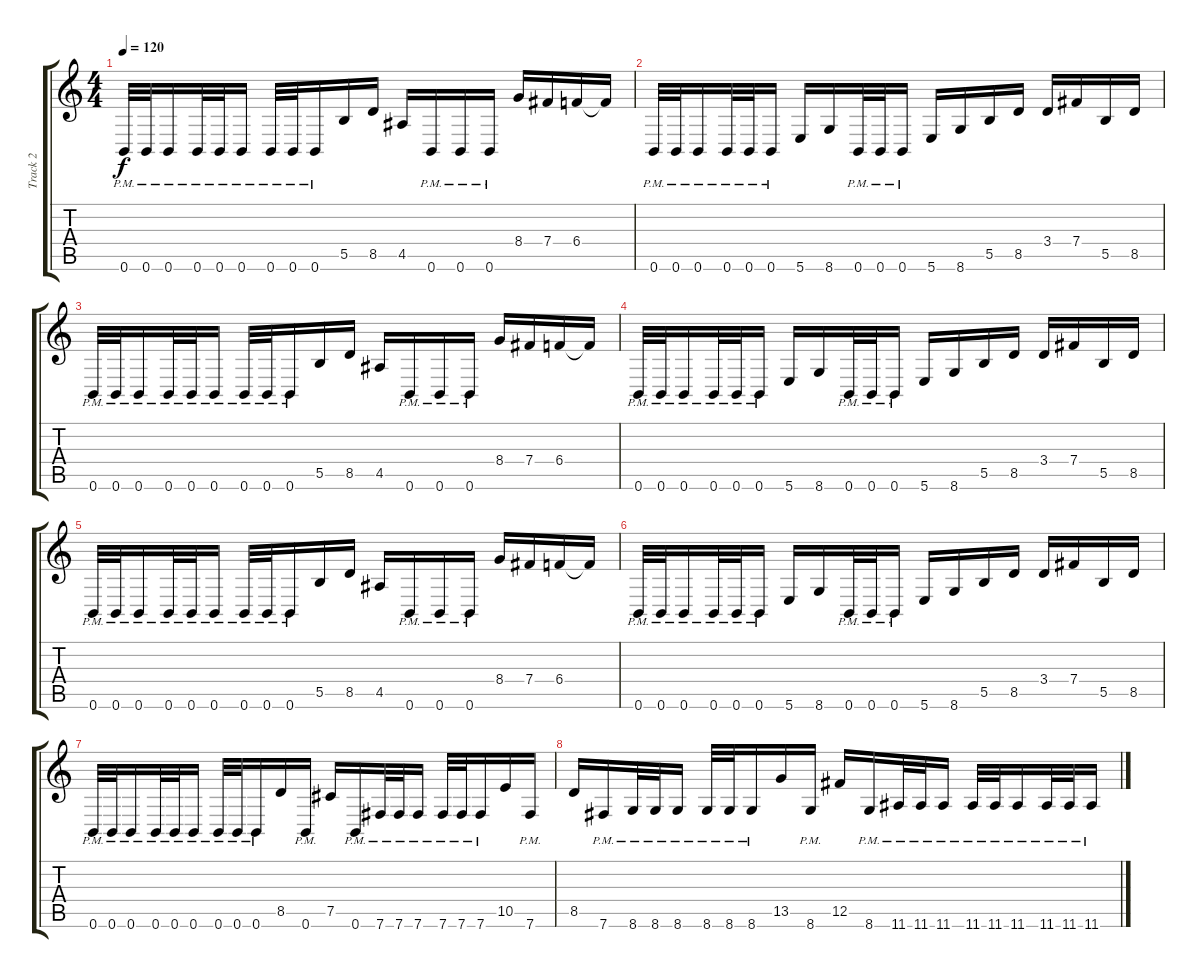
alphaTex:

\track ("Track 2" "Track 2") {instrument distortionguitar}
\staff {score tabs}
\tuning (Db4 Ab3 E3 B2 Gb2 B1) {hide}
\ts (4 4)
\tempo 120
\clef g2
\ks c
0.6{pm}.32{dy f} 0.6{pm}.32 0.6{pm}.16 0.6{pm}.32 0.6{pm}.32 0.6{pm}.16 0.6{pm}.32 0.6{pm}.32 0.6{pm}.16 5.5.16 8.5.16 4.5.16 0.6{pm}.16 0.6{pm}.16 0.6{pm}.16 8.4.16 7.4.16 6.4.16 6.4{t}.16 |
0.6{pm}.32 0.6{pm}.32 0.6{pm}.16 0.6{pm}.32 0.6{pm}.32 0.6{pm}.16 5.6.16 8.6.16 0.6{pm}.32 0.6{pm}.32 0.6{pm}.16 5.6.16 8.6.16 5.5.16 8.5.16 3.4.16 7.4.16 5.5.16 8.5.16 |
0.6{pm}.32 0.6{pm}.32 0.6{pm}.16 0.6{pm}.32 0.6{pm}.32 0.6{pm}.16 0.6{pm}.32 0.6{pm}.32 0.6{pm}.16 5.5.16 8.5.16 4.5.16 0.6{pm}.16 0.6{pm}.16 0.6{pm}.16 8.4.16 7.4.16 6.4.16 6.4{t}.16 |
0.6{pm}.32 0.6{pm}.32 0.6{pm}.16 0.6{pm}.32 0.6{pm}.32 0.6{pm}.16 5.6.16 8.6.16 0.6{pm}.32 0.6{pm}.32 0.6{pm}.16 5.6.16 8.6.16 5.5.16 8.5.16 3.4.16 7.4.16 5.5.16 8.5.16 |
0.6{pm}.32 0.6{pm}.32 0.6{pm}.16 0.6{pm}.32 0.6{pm}.32 0.6{pm}.16 0.6{pm}.32 0.6{pm}.32 0.6{pm}.16 5.5.16 8.5.16 4.5.16 0.6{pm}.16 0.6{pm}.16 0.6{pm}.16 8.4.16 7.4.16 6.4.16 6.4{t}.16 |
0.6{pm}.32 0.6{pm}.32 0.6{pm}.16 0.6{pm}.32 0.6{pm}.32 0.6{pm}.16 5.6.16 8.6.16 0.6{pm}.32 0.6{pm}.32 0.6{pm}.16 5.6.16 8.6.16 5.5.16 8.5.16 3.4.16 7.4.16 5.5.16 8.5.16 |
0.6{pm}.32 0.6{pm}.32 0.6{pm}.16 0.6{pm}.32 0.6{pm}.32 0.6{pm}.16 0.6{pm}.32 0.6{pm}.32 0.6{pm}.16 8.5.16 0.6{pm}.16 7.5.16 0.6{pm}.16 7.6{pm}.32 7.6{pm}.32 7.6{pm}.16 7.6{pm}.32 7.6{pm}.32 7.6{pm}.16 10.5.16 7.6{pm}.16 |
8.5.16 7.6{pm}.16 8.6{pm}.32 8.6{pm}.32 8.6{pm}.16 8.6{pm}.32 8.6{pm}.32 8.6{pm}.16 13.5.16 8.6{pm}.16 12.5.16 8.6{pm}.16 11.6{pm}.32 11.6{pm}.32 11.6{pm}.16 11.6{pm}.32 11.6{pm}.32 11.6{pm}.16 11.6{pm}.32 11.6{pm}.32 11.6{pm}.16
